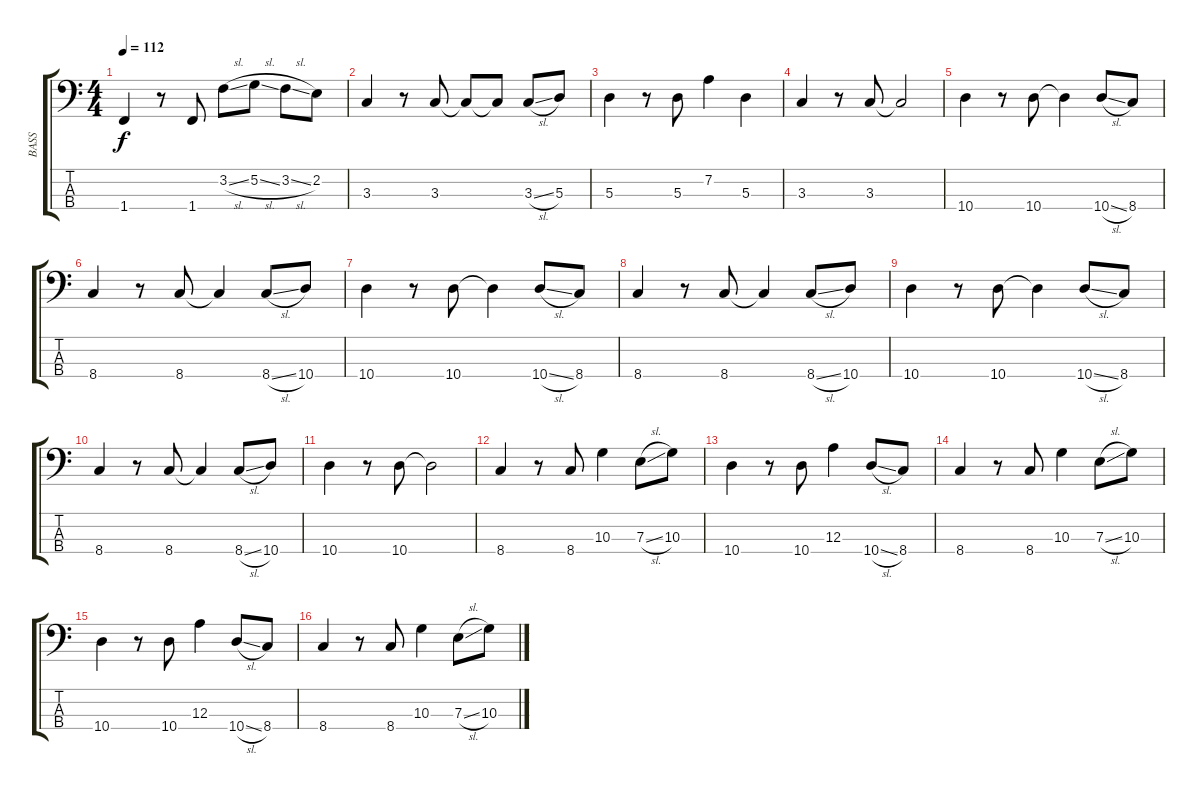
\track ("BASS" "BASS") {instrument electricbasspick}
\staff {score tabs}
\tuning (G2 D2 A1 E1) {hide}
\ts (4 4)
\tempo 112
\clef f4
\ks c
1.4.4{dy f} r.8 1.4.8 3.2{sl}.8 5.2{sl}.8 3.2{sl}.8 2.2.8 |
3.3.4 r.8 3.3.8 3.3{t}.8 3.3{t}.8 3.3{sl}.8 5.3.8 |
5.3.4 r.8 5.3.8 7.2.4 5.3.4 |
3.3.4 r.8 3.3.8 3.3{t}.2 |
10.4.4 r.8 10.4.8 10.4{t}.4 10.4{sl}.8 8.4.8 |
8.4.4 r.8 8.4.8 8.4{t}.4 8.4{sl}.8 10.4.8 |
10.4.4 r.8 10.4.8 10.4{t}.4 10.4{sl}.8 8.4.8 |
8.4.4 r.8 8.4.8 8.4{t}.4 8.4{sl}.8 10.4.8 |
10.4.4 r.8 10.4.8 10.4{t}.4 10.4{sl}.8 8.4.8 |
8.4.4 r.8 8.4.8 8.4{t}.4 8.4{sl}.8 10.4.8 |
10.4.4 r.8 10.4.8 10.4{t}.2 |
8.4.4 r.8 8.4.8 10.3.4 7.3{sl}.8 10.3.8 |
10.4.4 r.8 10.4.8 12.3.4 10.4{sl}.8 8.4.8 |
8.4.4 r.8 8.4.8 10.3.4 7.3{sl}.8 10.3.8 |
10.4.4 r.8 10.4.8 12.3.4 10.4{sl}.8 8.4.8 |
8.4.4 r.8 8.4.8 10.3.4 7.3{sl}.8 10.3.8
